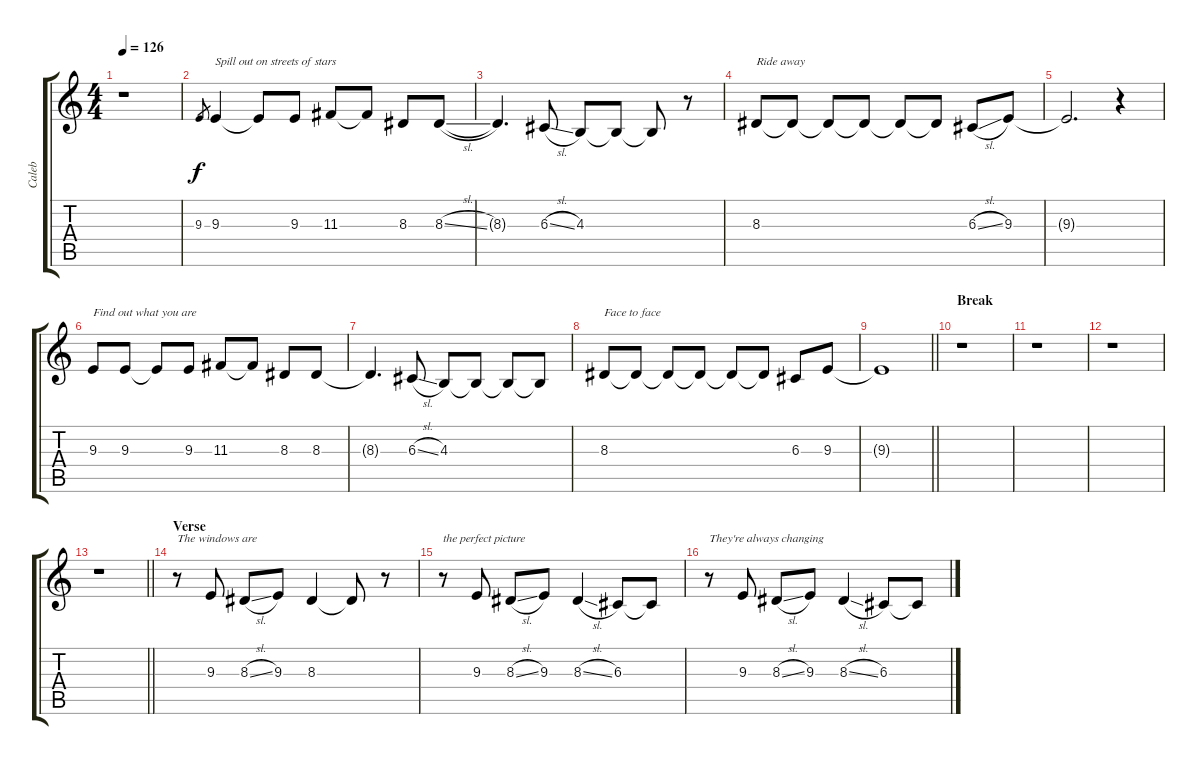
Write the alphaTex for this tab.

\track ("Caleb" "Caleb") {instrument flute}
\staff {score tabs}
\tuning (E4 B3 G3 D3 A2 E2) {hide}
\ts (4 4)
\tempo 126
\clef g2
\ks c
r.1{dy f} |
9.3.8{gr} 9.3.4{txt "Spill out on streets of stars"} 9.3{t}.8 9.3.8 11.3.8 11.3{t}.8 8.3.8 8.3{sl}.8 |
8.3{t}.4{d} 6.3{sl}.8 4.3.8 4.3{t}.8 4.3{t}.8 r.8 |
8.3.8{txt "Ride away"} 8.3{t}.8 8.3{t}.8 8.3{t}.8 8.3{t}.8 8.3{t}.8 6.3{sl}.8 9.3.8 |
9.3{t}.2{d} r.4 |
9.3.8{txt "Find out what you are"} 9.3.8 9.3{t}.8 9.3.8 11.3.8 11.3{t}.8 8.3.8 8.3.8 |
8.3{t}.4{d} 6.3{sl}.8 4.3.8 4.3{t}.8 4.3{t}.8 4.3{t}.8 |
8.3.8{txt "Face to face"} 8.3{t}.8 8.3{t}.8 8.3{t}.8 8.3{t}.8 8.3{t}.8 6.3.8 9.3.8 |
\barLineRight lightlight
9.3{t}.1 |
\section ("" "Break")
r.1 |
r.1 |
r.1 |
\barLineRight lightlight
r.1 |
\section ("" "Verse")
r.8{txt "The windows are"} 9.3.8 8.3{sl}.8 9.3.8 8.3.4 8.3{t}.8 r.8 |
r.8{txt "the perfect picture"} 9.3.8 8.3{sl}.8 9.3.8 8.3{sl}.4 6.3.8 6.3{t}.8 |
r.8{txt "They're always changing"} 9.3.8 8.3{sl}.8 9.3.8 8.3{sl}.4 6.3.8 6.3{t}.8
